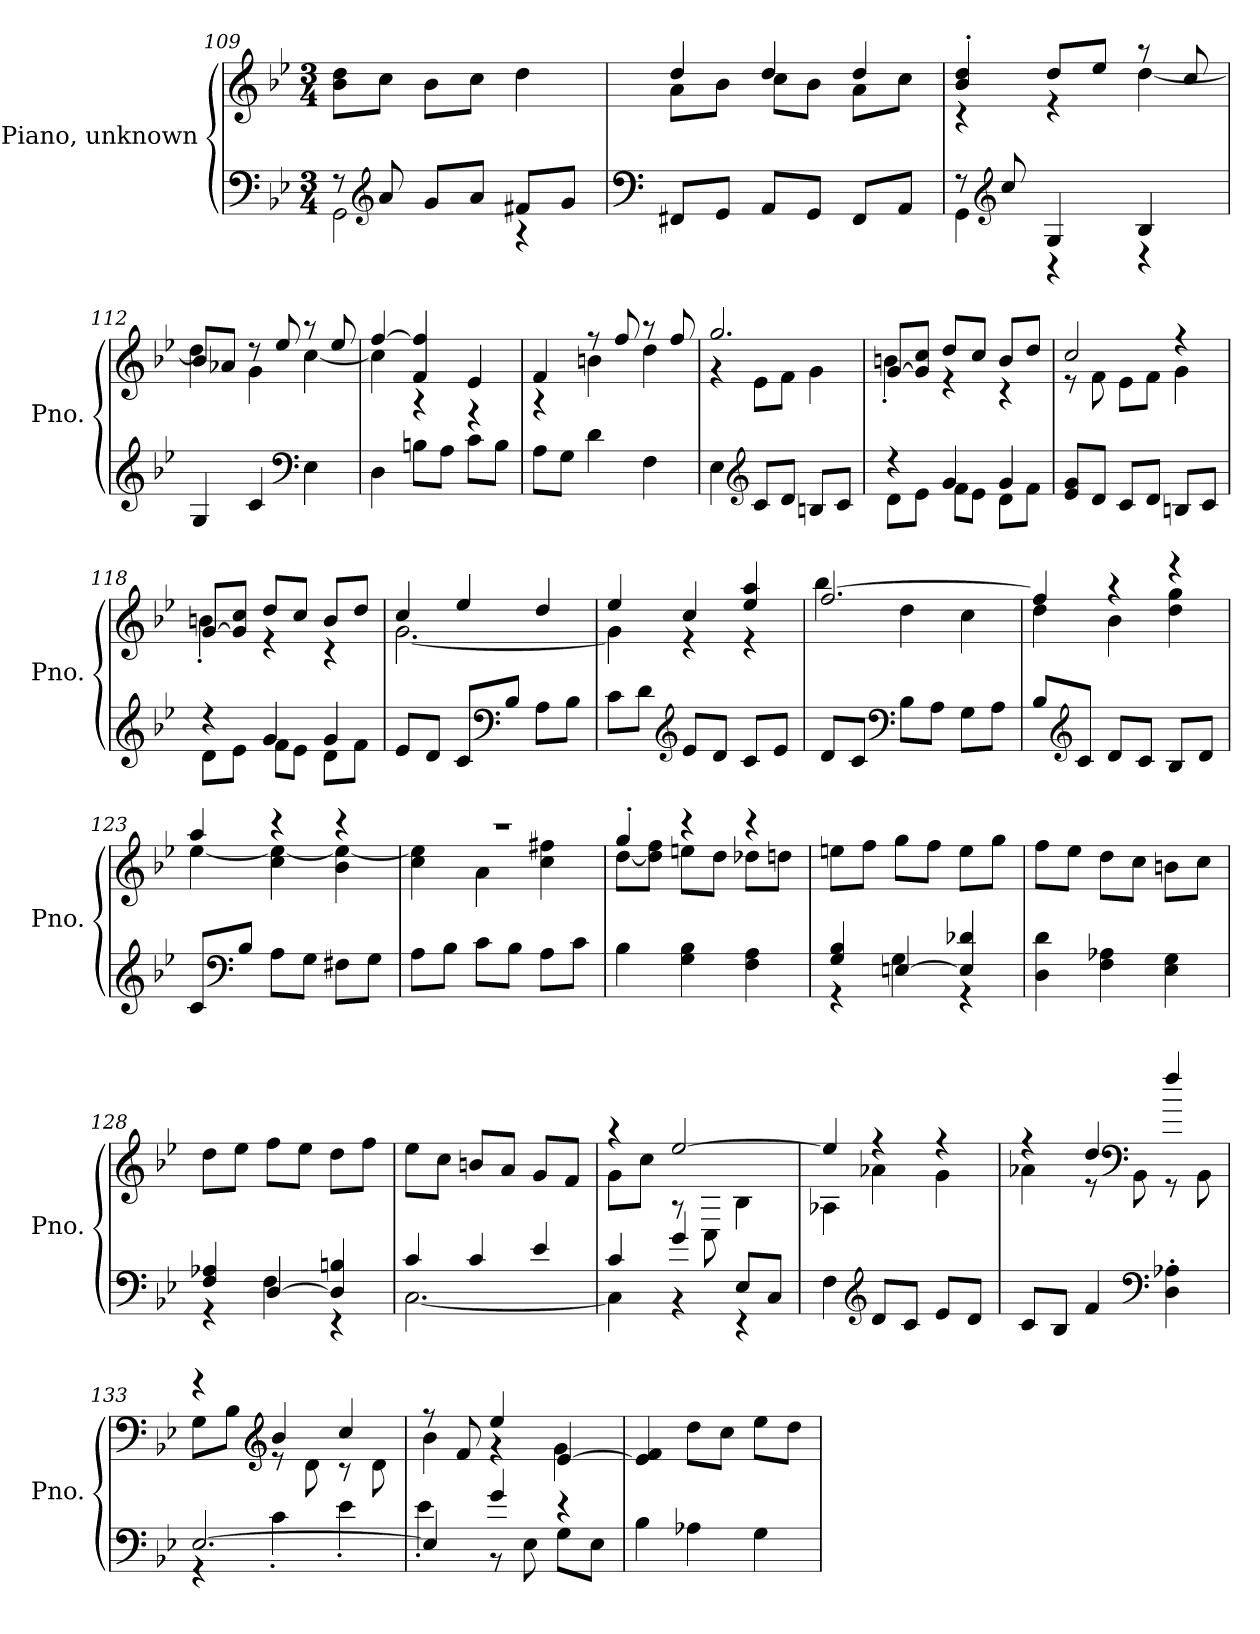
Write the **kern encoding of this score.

**kern	**kern
*part1	*part1
*staff2	*staff1
*I"Piano, unknown	*
*I'Pno.	*
*clefF4	*clefG2
*k[b-e-]	*k[b-e-]
*M3/4	*M3/4
=109	=109
*^	*
8r	2GG\	8b-\ 8dd\L
*clefG2	*	*
8a/	.	8cc\J
8g/L	.	8b-\L
8a/J	.	8cc\J
8f#X/L	4r	4dd\
8g/J	.	.
*v	*v	*
=110	=110
*clefF4	*
*	*^
8FF#X/L	4dd/	8a\L
8GG/J	.	8b-\J
8AA/L	4dd/	8cc\L
8GG/J	.	8b-\J
8FF#/L	4dd/	8a\L
8AA/J	.	8cc\J
!!LO:LB:g=z	!!
=111	=111	=111
*^	*	*
8r	4GG\	4b-/' 4dd/'	4r
*clefG2	*	*	*
8cc/	.	.	.
4G/	4r	8dd/L	4r
.	.	8ee-/J	.
4B-/	4r	8r	[4dd\
.	.	8cc/	.
*v	*v	*	*
=112	=112	=112
4G/	8b-/L	4dd\]
.	8a-X/J	.
4c/	8r	4g\
.	8ee-/	.
*clefF4	*	*
4E-\	8r	[4cc\
.	8ee-/	.
=113	=113	=113
4D\	[4ff/	4cc\]
8Bn\L	4f/ 4ff/]	4r
8A\J	.	.
8c\L	4e-/	4r
8B\J	.	.
=114	=114	=114
8A\L	4f/	4r
8G\J	.	.
4d\	8r	4bn\
.	8ff/	.
4F\	8r	4dd\
.	8ff/	.
=115	=115	=115
4E-\	2.gg/	4r
*clefG2	*	*
8c/L	.	8e-\L
8d/J	.	8f\J
8Bn/L	.	4g\
8c/J	.	.
!!LO:LB:g=z	!!
=116	=116	=116
*^	*	*
4r	8d\L	[8g/L	4bn'\
.	8e-\J	8g/] 8cc/J	.
4g/	8f\L	8dd/L	4r
.	8e-\J	8cc/J	.
4g/	8d\L	8b/L	4r
.	8f\J	8dd/J	.
*v	*v	*	*
=117	=117	=117
8e-/ 8g/L	2cc/	8r
8d/J	.	8f\
8c/L	.	8e-\L
8d/J	.	8f\J
8Bn/L	4r	4g\
8c/J	.	.
=118	=118	=118
*^	*	*
4r	8d\L	[8g/L	4bn'\
.	8e-\J	8g/] 8cc/J	.
4g/	8f\L	8dd/L	4r
.	8e-\J	8cc/J	.
4g/	8d\L	8b/L	4r
.	8f\J	8dd/J	.
*v	*v	*	*
=119	=119	=119
8e-/L	4cc/	[2.g\
8d/J	.	.
8c/L	4ee-/	.
*clefF4	*	*
8B-/J	.	.
8A\L	4dd/	.
8B-\J	.	.
=120	=120	=120
8c\L	4ee-/	4g\]
8d\J	.	.
*clefG2	*	*
8e-/L	4cc/	4r
8d/J	.	.
8c/L	4ee-/ 4aa/	4r
8e-/J	.	.
!!LO:LB:g=z	!!
=121	=121	=121
8d/L	[2.ff/	4bb-\
8c/J	.	.
*clefF4	*	*
8B-\L	.	4dd\
8A\J	.	.
8G\L	.	4cc\
8A\J	.	.
=122	=122	=122
8B-/L	4ff/]	4dd\
*clefG2	*	*
8c/J	.	.
8d/L	4r	4b-\
8c/J	.	.
8B-/L	4r	4dd\ 4gg\
8d/J	.	.
=123	=123	=123
8c/L	4aa/	[4ee-\
*clefF4	*	*
8B-/J	.	.
8A\L	4r	4cc\ 4ee-\_
8G\J	.	.
8F#X\L	4r	4b-\ 4ee-\_
8G\J	.	.
=124	=124	=124
8A\L	2.r	4cc\ 4ee-\]
8B-\J	.	.
8c\L	.	4a\
8B-\J	.	.
8A\L	.	4cc\ 4ff#X\
8c\J	.	.
=125	=125	=125
4B-\	4gg'/	[8dd\L
.	.	8dd\] 8ff\J
4G\ 4B-\	4r	8een\L
.	.	8dd\J
4F\ 4A\	4r	8dd-X\L
.	.	8ddn\J
*	*v	*v
!!LO:LB:g=z
=126	=126
*^	*
4G/ 4B-/	4r	8een\L
.	.	8ff\J
[4En/	4G\	8gg\L
.	.	8ff\J
4E/] 4d-X/	4r	8ee\L
.	.	8gg\J
*v	*v	*
=127	=127
4D\ 4d\	8ff\L
.	8ee-\J
4F\ 4A-X\	8dd\L
.	8cc\J
4E-\ 4G\	8bn\L
.	8cc\J
=128	=128
*^	*
4F/ 4A-X/	4r	8dd\L
.	.	8ee-\J
[4D/	4F\	8ff\L
.	.	8ee-\J
4D/] 4Bn/	4r	8dd\L
.	.	8ff\J
=129	=129	=129
4c/	[2.C\	8ee-\L
.	.	8cc\J
4c/	.	8bn/L
.	.	8a/J
4e-/	.	8g/L
.	.	8f/J
=130	=130	=130
*	*	*^
4c/	4C\]	4r	8g\L
.	.	.	8cc\J
4g/	4r	[2ee-/	8r
.	.	.	8C\
8E-/L	4r	.	4B-\
8C/J	.	.	.
*v	*v	*	*
=131	=131	=131
4F\	4ee-/]	4A-X\
*clefG2	*	*
8d/L	4r	4a-X\
8c/J	.	.
8e-/L	4r	4g\
8d/J	.	.
!!LO:LB:g=z	!!
=132	=132	=132
8c/L	4r	4a-X\
8B-/J	.	.
4f/	4dd/	8r
*	*clefF4	*
.	.	8BB-\
*clefF4	*	*
4D\' 4A-X\'	4ff/	8r
.	.	8BB-\
=133	=133	=133
*^	*	*
[2.E-/	4r	4r	8G\L
.	.	.	8B-\J
*	*	*clefG2	*
.	4c'\	4b-/	8r
.	.	.	8d\
.	4e-'\	4cc/	8r
.	.	.	8d\
=134	=134	=134	=134
4E-/]	4e-'\	8r	4b-\
.	.	8f/	.
4g/	8r	4ee-/	4r
.	8E-\	.	.
4r	8G\L	[4e-/	4g\
.	8E-\J	.	.
*v	*v	*	*
*	*v	*v
=135	=135
4B-\	4e-/] 4f/
4A-X\	8dd\L
.	8cc\J
4G\	8ee-\L
.	8dd\J
=	=
*-	*-
